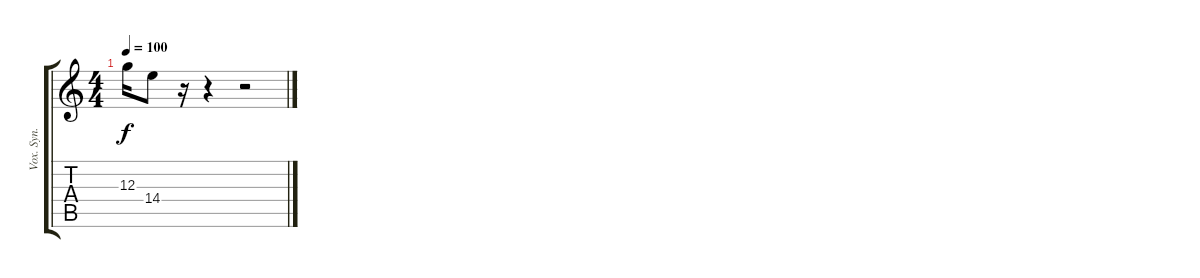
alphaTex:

\track ("Vox. Syn." "Vox. Syn.") {instrument guitarharmonics}
\staff {score tabs}
\tuning (E4 B3 G3 D3 A2 E2) {hide}
\ts (4 4)
\tempo 100
\clef g2
\ks c
12.3.16{dy f} 14.4.8 r.16 r.4 r.2
